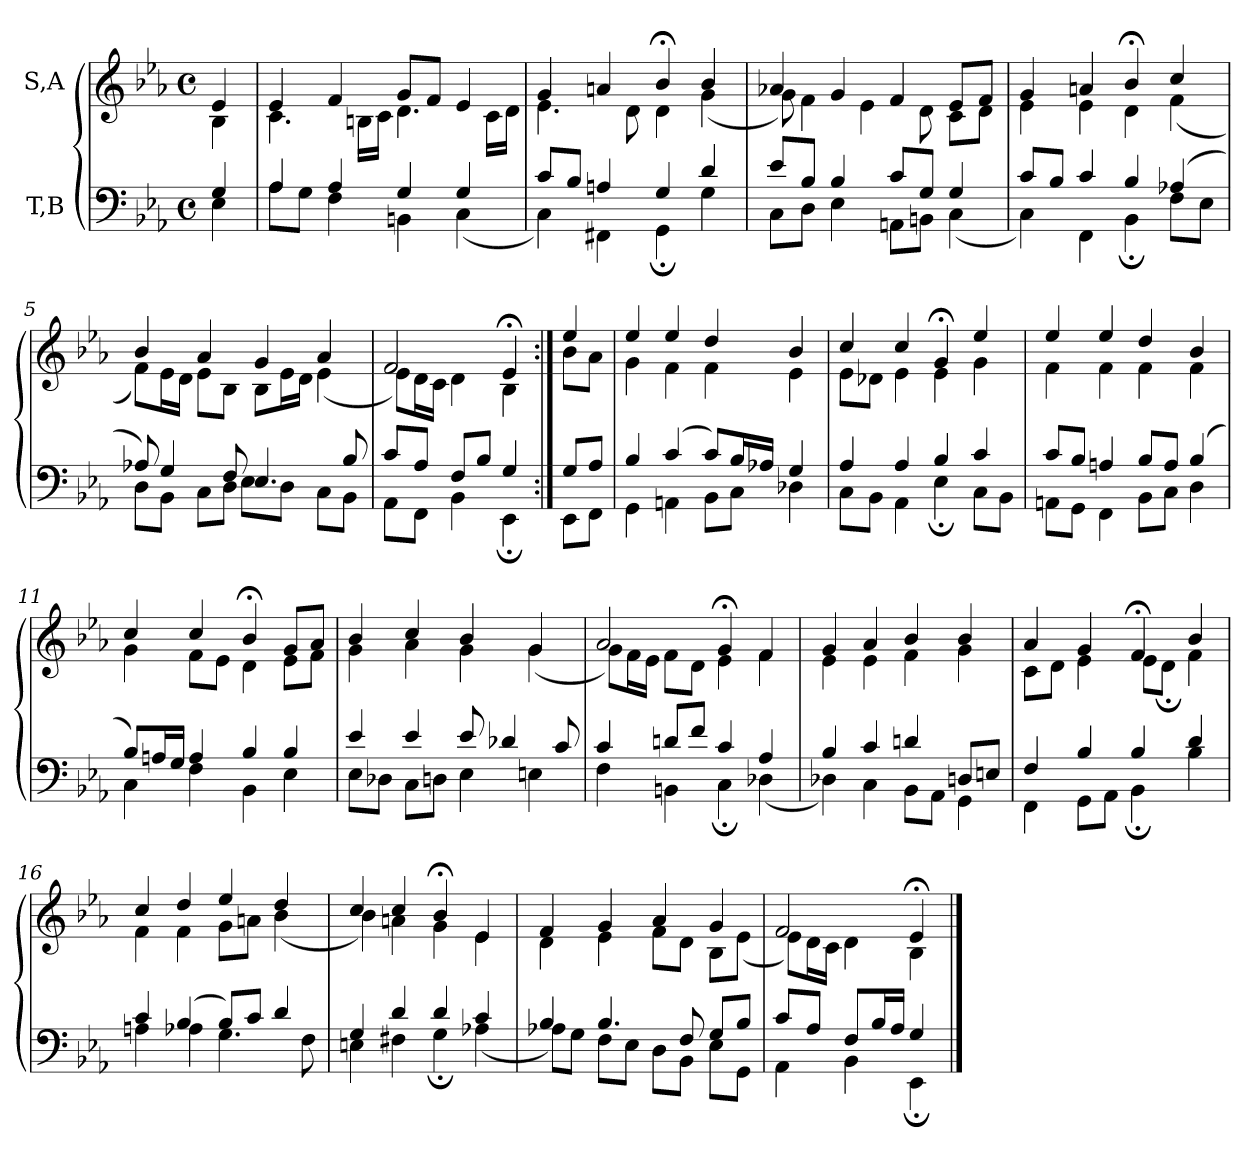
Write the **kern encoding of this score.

**kern	**kern
*part2	*part1
*staff2	*staff1
*I"T,B	*I"S,A
*clefF4	*clefG2
*k[b-e-a-]	*k[b-e-a-]
*M4/4	*M4/4
*met(c)	*met(c)
=	=
*^	*^
4G	4E-	4e-	4B-
=1	=1	=1	=1
4A-	8A-L	4e-	4.c
.	8GJ	.	.
4A-	4F	4f	.
.	.	.	16BnLL
.	.	.	16cJJ
4G	4BBn	8gL	4.d
.	.	8fJ	.
4G	(<4C	4e-	.
.	.	.	16cLL
.	.	.	16dJJ
=2	=2	=2	=2
8cL	4C)	4g	4.e-
8B-J	.	.	.
4An	4FF#X	4an	.
.	.	.	8d
4G	4GG;	4b-;<	4d
4d	4G	4b-	(<4g
=3	=3	=3	=3
8e-L	8CL	4a-X	8g)
8B-J	8DJ	.	4f
4B-	4E-	4g	.
.	.	.	4e-
8cL	8AAnL	4f	.
8GJ	8BBnJ	.	8d
4G	(<4C	8e-L	8cL
.	.	8fJ	8dJ
=4	=4	=4	=4
8cL	4C)	4g	4e-
8B-J	.	.	.
4c	4FF	4an	4e-
4B-	4BB-;	4b-;<	4d
(>4A-X	8FL	4cc	(<4f
.	8E-J	.	.
=5	=5	=5	=5
8A-X)	8DL	4b-	8fL)
4G	8BB-J	.	16e-L
.	.	.	16dJJ
.	8CL	4a-	8e-L
8F	8DJ	.	8B-J
4.E-	8E-L	4g	8B-L
.	8DJ	.	16e-L
.	.	.	16dJJ
.	8CL	4a-	(<4e-
8B-	8BB-J	.	.
=995	=995	=995	=995
8cL	8AA-L	2f	8e-L)
8A-J	8FFJ	.	16dL
.	.	.	16cJJ
8FL	4BB-	.	4d
8B-J	.	.	.
4G	4EE-;	4e-;<	4B-
=996:|!	=996:|!	=996:|!	=996:|!
8GL	8EE-L	4ee-	8b-L
8A-J	8FFJ	.	8a-J
=8	=8	=8	=8
4B-	4GG	4ee-	4g
(>4c	4AAn	4ee-	4f
8cL)	8BB-L	4dd	4f
16B-L	8CJ	.	.
16A-XJJ	.	.	.
4G	4D-X	4b-	4e-
=9	=9	=9	=9
4A-	8CL	4cc	8e-L
.	8BB-J	.	8d-XJ
4A-	4AA-	4cc	4e-
4B-	4E-;	4g;<	4e-
4c	8CL	4ee-	4g
.	8BB-J	.	.
=10	=10	=10	=10
8cL	8AAnL	4ee-	4f
8B-J	8GGJ	.	.
4An	4FF	4ee-	4f
8B-L	8BB-L	4dd	4f
8AJ	8CJ	.	.
(>4B-	4D	4b-	4f
=11	=11	=11	=11
8B-L)	4C	4cc	4g
16AnL	.	.	.
16GJJ	.	.	.
4A	4F	4cc	8fL
.	.	.	8e-J
4B-	4BB-	4b-;<	4d
4B-	4E-	8gL	8e-L
.	.	8a-J	8fJ
=12	=12	=12	=12
4e-	8E-L	4b-	4g
.	8D-XJ	.	.
4e-	8CL	4cc	4a-
.	8DnJ	.	.
8e-	4E-	4b-	4g
4d-X	.	.	.
.	4En	4g	(<4g
8c	.	.	.
=13	=13	=13	=13
4c	4F	2a-	8gL)
.	.	.	16fL
.	.	.	16e-JJ
8dnL	4BBn	.	8fL
8fJ	.	.	8dJ
4c	4C;	4g;<	4e-
4A-	(<4D-X	4f	4f
=14	=14	=14	=14
4B-	4D-X)	4g	4e-
4c	4C	4a-	4e-
4dn	8BB-L	4b-	4f
.	8AA-J	.	.
8DnL	4GG	4b-	4g
8EnJ	.	.	.
=15	=15	=15	=15
4F	4FF	4a-	8cL
.	.	.	8dJ
4B-	8GGL	4g	4e-
.	8AA-J	.	.
4B-	4BB-;	4f;<	8e-L
.	.	.	8d;J
4d	4B-	4b-	4f
=16	=16	=16	=16
4c	4An	4cc	4f
(>4B-	4A-X	4dd	4f
8B-L)	4.G	4ee-	8gL
8cJ	.	.	8anJ
4d	.	4dd	(<4b-
.	8F	.	.
=17	=17	=17	=17
4G	4En	4cc	4b-)
4d	4F#X	4cc	4an
4d	4G;	4b-;<	4g
4c	(<4A-X	4e-	4e-
=18	=18	=18	=18
4B-	8A-XL)	4f	4d
.	8GJ	.	.
4.B-	8FL	4g	4e-
.	8E-J	.	.
.	8DL	4a-	8fL
8F	8BB-J	.	8dJ
8GL	8E-L	4g	8B-L
8B-J	8GGJ	.	(<8e-J
=19	=19	=19	=19
8cL	4AA-	2f	8e-L)
8A-J	.	.	16dL
.	.	.	16cJJ
8FL	4BB-	.	4d
16B-L	.	.	.
16A-JJ	.	.	.
4G	4EE-;	4e-;<	4B-
*v	*v	*	*
*	*v	*v
==	==
*-	*-
